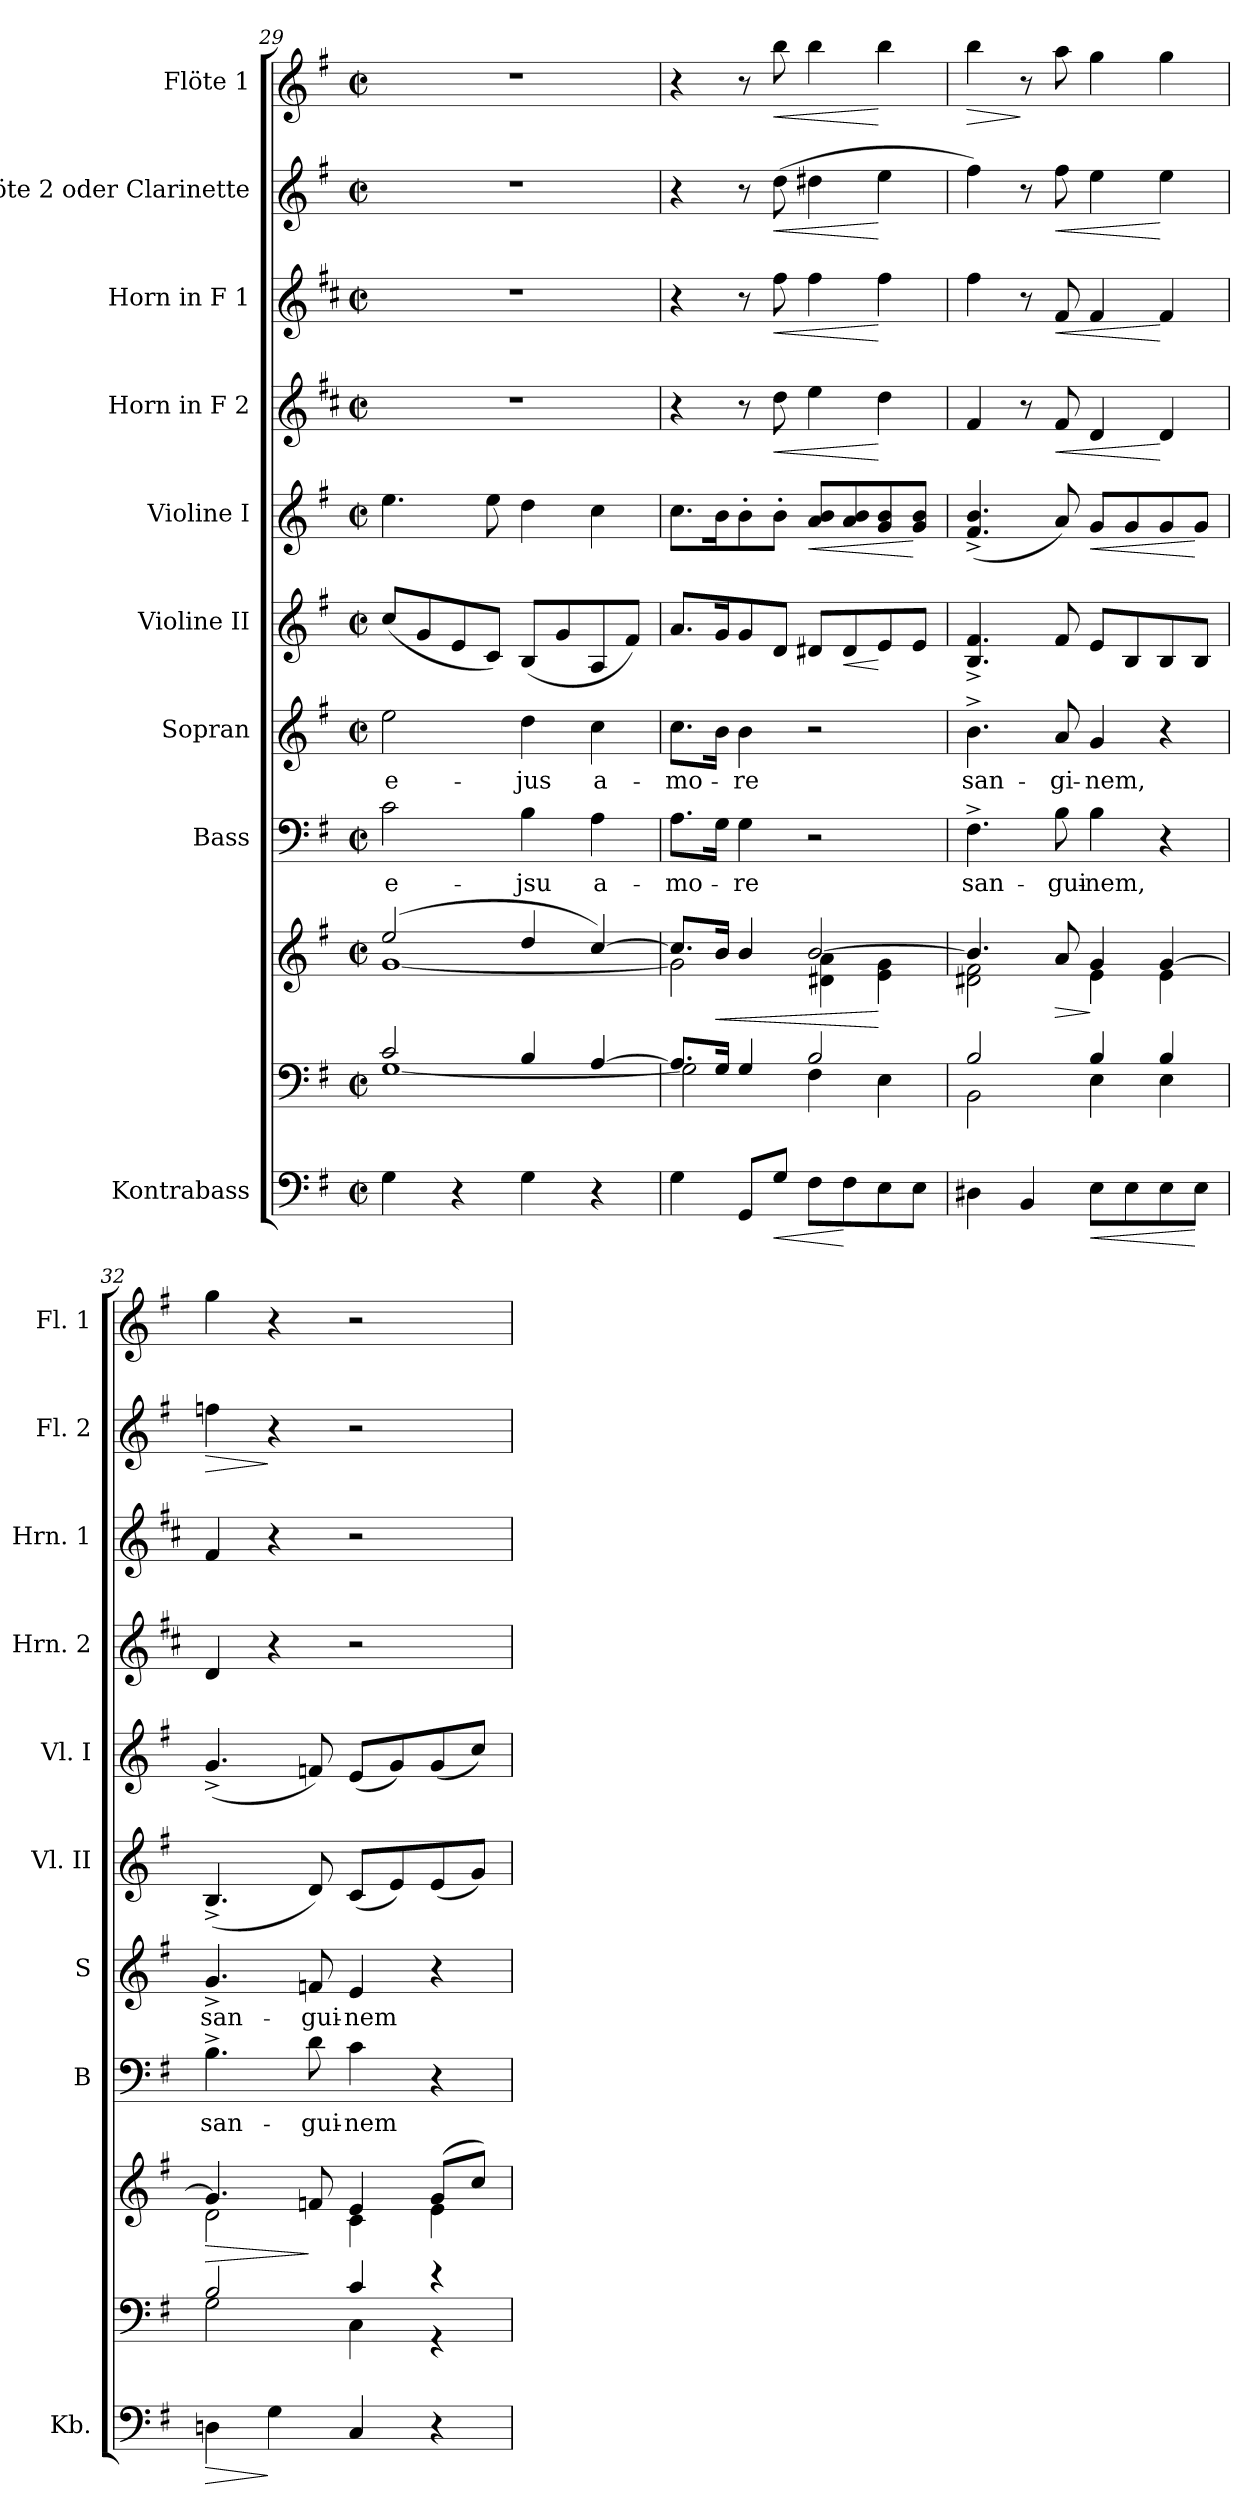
**kern	**dynam	**kern	**kern	**dynam	**kern	**text	**kern	**text	**kern	**dynam	**kern	**dynam	**kern	**dynam	**kern	**dynam	**kern	**dynam	**kern	**dynam
*part10	*part10	*part9	*part9	*part9	*part8	*part8	*part7	*part7	*part6	*part6	*part5	*part5	*part4	*part4	*part3	*part3	*part2	*part2	*part1	*part1
*staff11	*staff11	*staff10	*staff9	*staff9/10	*staff8	*staff8	*staff7	*staff7	*staff6	*staff6	*staff5	*staff5	*staff4	*staff4	*staff3	*staff3	*staff2	*staff2	*staff1	*staff1
*I"Kontrabass	*	*	*	*	*I"Bass	*	*I"Sopran	*	*I"Violine II	*	*I"Violine I	*	*I"Horn in F 2	*	*I"Horn in F 1	*	*I"Flöte 2 oder Clarinette	*	*I"Flöte 1	*
*I'Kb.	*	*	*	*	*I'B	*	*I'S	*	*I'Vl. II	*	*I'Vl. I	*	*I'Hrn. 2	*	*I'Hrn. 1	*	*I'Fl. 2	*	*I'Fl. 1	*
*clefF4	*	*clefF4	*clefG2	*	*clefF4	*	*clefG2	*	*clefG2	*	*clefG2	*	*clefG2	*	*clefG2	*	*clefG2	*	*clefG2	*
*ITrd7c12	*	*	*	*	*	*	*	*	*	*	*	*	*ITrd4c7	*	*ITrd4c7	*	*	*	*	*
*k[f#]	*	*k[f#]	*k[f#]	*	*k[f#]	*	*k[f#]	*	*k[f#]	*	*k[f#]	*	*k[f#]	*	*k[f#]	*	*k[f#]	*	*k[f#]	*
*G:	*	*G:	*G:	*	*G:	*	*G:	*	*G:	*	*G:	*	*G:	*	*G:	*	*G:	*	*G:	*
*M2/2	*	*M2/2	*M2/2	*	*M2/2	*	*M2/2	*	*M2/2	*	*M2/2	*	*M2/2	*	*M2/2	*	*M2/2	*	*M2/2	*
*met(c|)	*	*met(c|)	*met(c|)	*	*met(c|)	*	*met(c|)	*	*met(c|)	*	*met(c|)	*	*met(c|)	*	*met(c|)	*	*met(c|)	*	*met(c|)	*
=29	=29	=29	=29	=29	=29	=29	=29	=29	=29	=29	=29	=29	=29	=29	=29	=29	=29	=29	=29	=29
*	*	*^	*^	*	*	*	*	*	*	*	*	*	*	*	*	*	*	*	*	*
!	!	!	!	!	!	!	!	!LO:LY:b	!	!LO:LY:b	!	!	!	!	!	!	!	!	!	!	!	!
4GG\	.	2c/	[<1G	(2ee/	[<1g	.	2c\	e-	2ee\	e-	(<8cc/L	.	4.ee\	.	1r	.	1r	.	1r	.	1r	.
.	.	.	.	.	.	.	.	.	.	.	8g/	.	.	.	.	.	.	.	.	.	.	.
4r	.	.	.	.	.	.	.	.	.	.	8e/	.	.	.	.	.	.	.	.	.	.	.
.	.	.	.	.	.	.	.	.	.	.	8c/J)	.	8ee\	.	.	.	.	.	.	.	.	.
!	!	!	!	!	!	!	!	!LO:LY:b	!	!LO:LY:b	!	!	!	!	!	!	!	!	!	!	!	!
4GG\	.	4B/	.	4dd/	.	.	4B\	-jsu	4dd\	-jus	(<8B/L	.	4dd\	.	.	.	.	.	.	.	.	.
.	.	.	.	.	.	.	.	.	.	.	8g/	.	.	.	.	.	.	.	.	.	.	.
!	!	!	!	!	!	!	!	!LO:LY:b	!	!LO:LY:b	!	!	!	!	!	!	!	!	!	!	!	!
4r	.	[>4A/	.	[>4cc/)	.	.	4A\	a-	4cc\	a-	8A/	.	4cc\	.	.	.	.	.	.	.	.	.
.	.	.	.	.	.	.	.	.	.	.	8f#/J)	.	.	.	.	.	.	.	.	.	.	.
=30	=30	=30	=30	=30	=30	=30	=30	=30	=30	=30	=30	=30	=30	=30	=30	=30	=30	=30	=30	=30	=30	=30
!	!	!	!	!	!	!	!	!LO:LY:b	!	!LO:LY:b	!	!	!	!	!	!	!	!	!	!	!	!
4GG\	.	8.A/L]	2G\]	8.cc/L]	2g\]	.	8.A\L	-mo-	8.cc\L	-mo-	8.a/L	.	8.cc\L	.	4r	.	4r	.	4r	.	4r	.
!	!	!	!	!	!	!LO:HP:b	!	!	!	!	!	!	!	!	!	!	!	!	!	!	!	!
.	.	16G/Jk	.	16b/Jk	.	<	16G\Jk	.	16b\Jk	.	16g/k	.	16b\k	.	.	.	.	.	.	.	.	.
!	!	!	!	!	!	!	!	!LO:LY:b	!	!LO:LY:b	!	!	!	!	!	!	!	!	!	!	!	!
8GGG/L	.	4G/	.	4b/	.	.	4G\	-re	4b\	-re	8g/	.	8b'>\	.	8r	.	8r	.	8r	.	8r	.
!	!LO:HP:b	!	!	!	!	!	!	!	!	!	!	!	!	!	!	!LO:HP:b	!	!LO:HP:b	!	!LO:HP:b	!	!LO:HP:b
8GG/J	<	.	.	.	.	.	.	.	.	.	8d/J	.	8b'>\J	.	8g\	<	8b\	<	(>8dd\	<	8bb\	<
!	!	!	!	!	!	!	!	!	!	!	!	!	!	!LO:HP:b	!	!	!	!	!	!	!	!
8FF#\L	.	2B/	4F#\	[>2b/	4d#X\ 4a\	.	2r	.	2r	.	8d#X/L	.	8a/ 8b/L	<	4a\	.	4b\	.	4dd#X\	.	4bb\	.
!	!	!	!	!	!	!	!	!	!	!	!	!LO:HP:b	!	!	!	!	!	!	!	!	!	!
8FF#\	[	.	.	.	.	.	.	.	.	.	8d#/	<	8a/ 8b/	.	.	.	.	.	.	.	.	.
8EE\	.	.	4E\	.	4e\ 4g\	[	.	.	.	.	8e/	[	8g/ 8b/	.	4g\	[	4b\	[	4ee\	[	4bb\	[
8EE\J	.	.	.	.	.	.	.	.	.	.	8e/J	.	8g/ 8b/J	[	.	.	.	.	.	.	.	.
!!LO:PB:g=z
=31	=31	=31	=31	=31	=31	=31	=31	=31	=31	=31	=31	=31	=31	=31	=31	=31	=31	=31	=31	=31	=31	=31
!	!	!	!	!	!	!	!	!LO:LY:b	!	!LO:LY:b	!	!	!	!	!	!	!	!	!	!	!	!LO:HP:b
4DD#X\	.	2B/	2BB\	4.b/]	2d#X\ 2f#\	.	4.F#^>\	san-	4.b^>\	san-	4.B/^< 4.f#/^<	.	(<4.f#/^< 4.b/^<	.	4B/	.	4b\	.	4ff#\)	.	4bb\	>
4BBB/	.	.	.	.	.	.	.	.	.	.	.	.	.	.	8r	.	8r	.	8r	.	8r	]
!	!	!	!	!	!	!LO:HP:b	!	!LO:LY:b	!	!LO:LY:b	!	!	!	!	!	!LO:HP:b	!	!LO:HP:b	!	!LO:HP:b	!	!
.	.	.	.	8a/	.	>	8B\	-gui-	8a/	-gi-	8f#/	.	8a/)	.	8B/	<	8B/	<	8ff#\	<	8aa\	.
!	!LO:HP:b	!	!	!	!	!	!	!LO:LY:b	!	!LO:LY:b	!	!	!	!LO:HP:b	!	!	!	!	!	!	!	!
8EE\L	<	4B/	4E\	4g/	4e\	]	4B\	-nem,	4g/	-nem,	8e/L	.	8g/L	<	4G/	.	4B/	.	4ee\	.	4gg\	.
8EE\	.	.	.	.	.	.	.	.	.	.	8B/	.	8g/	.	.	.	.	.	.	.	.	.
8EE\	.	4B/	4E\	[>4g/	4e\	.	4r	.	4r	.	8B/	.	8g/	.	4G/	[	4B/	[	4ee\	[	4gg\	.
8EE\J	[	.	.	.	.	.	.	.	.	.	8B/J	.	8g/J	[	.	.	.	.	.	.	.	.
=32	=32	=32	=32	=32	=32	=32	=32	=32	=32	=32	=32	=32	=32	=32	=32	=32	=32	=32	=32	=32	=32	=32
!	!LO:HP:b	!	!	!	!	!LO:HP:b	!	!LO:LY:b	!	!LO:LY:b	!	!	!	!	!	!	!	!	!	!LO:HP:b	!	!
4DDn\	>	2B/	2G\	4.g/]	2d\	>	4.B^>\	san-	4.g^</	san-	(<4.B^</	.	(<4.g^</	.	4G/	.	4B/	.	4ffn\	>	4gg\	.
4GG\	]	.	.	.	.	.	.	.	.	.	.	.	.	.	4r	.	4r	.	4r	]	4r	.
!	!	!	!	!	!	!	!	!LO:LY:b	!	!LO:LY:b	!	!	!	!	!	!	!	!	!	!	!	!
.	.	.	.	8fn/	.	]	8d\	-gui-	8fn/	-gui-	8d/)	.	8fn/)	.	.	.	.	.	.	.	.	.
!	!	!	!	!	!	!	!	!LO:LY:b	!	!LO:LY:b	!	!	!	!	!	!	!	!	!	!	!	!
4CC/	.	4c/	4C\	4e/	4c\	.	4c\	-nem	4e/	-nem	(<8c/L	.	(<8e/L	.	2r	.	2r	.	2r	.	2r	.
.	.	.	.	.	.	.	.	.	.	.	8e/)	.	8g/)	.	.	.	.	.	.	.	.	.
4r	.	4r	4r	(<8g/L	4e\	.	4r	.	4r	.	(<8e/	.	(<8g/	.	.	.	.	.	.	.	.	.
.	.	.	.	8cc/J)	.	.	.	.	.	.	8g/J)	.	8cc/J)	.	.	.	.	.	.	.	.	.
*	*	*v	*v	*	*	*	*	*	*	*	*	*	*	*	*	*	*	*	*	*	*	*
*	*	*	*v	*v	*	*	*	*	*	*	*	*	*	*	*	*	*	*	*	*	*
=	=	=	=	=	=	=	=	=	=	=	=	=	=	=	=	=	=	=	=	=
*-	*-	*-	*-	*-	*-	*-	*-	*-	*-	*-	*-	*-	*-	*-	*-	*-	*-	*-	*-	*-
